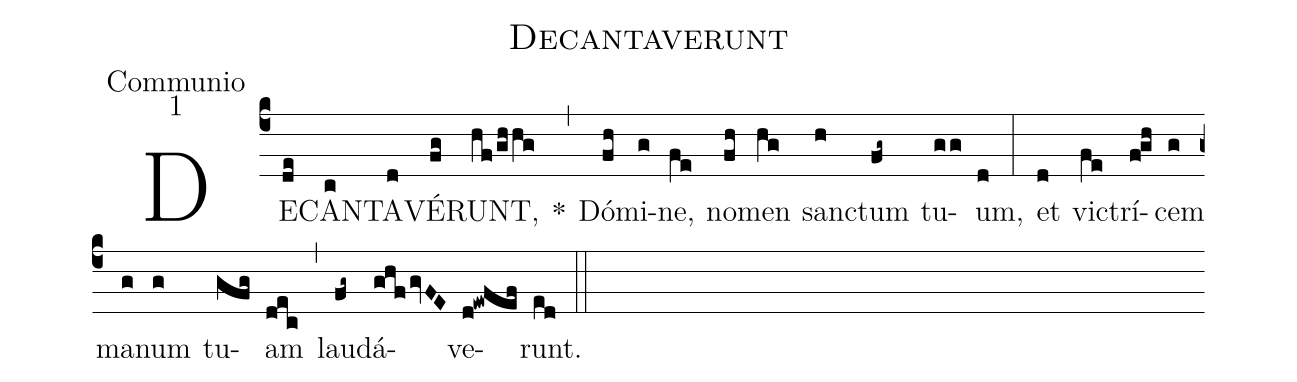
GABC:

name:Decantaverunt;
office-part:Communio;
mode:1;
%%
(c4) DE(de)CAN(c)TA(d)VÉ(fg)RUNT,(hf/ghhg) *(,) Dó(fh)mi(g)ne,(fe) no(fh)men(hg) san(h)ctum(fg~) tu(gg)um,(d) (:) et(d) vic(fe)trí(f!gh)cem(g) ma(g)num(g) tu(gfg)am(dec) (,) lau(fg~)dá(ghf/gvFE)ve(d!ewfef)runt.(ed) (::)
